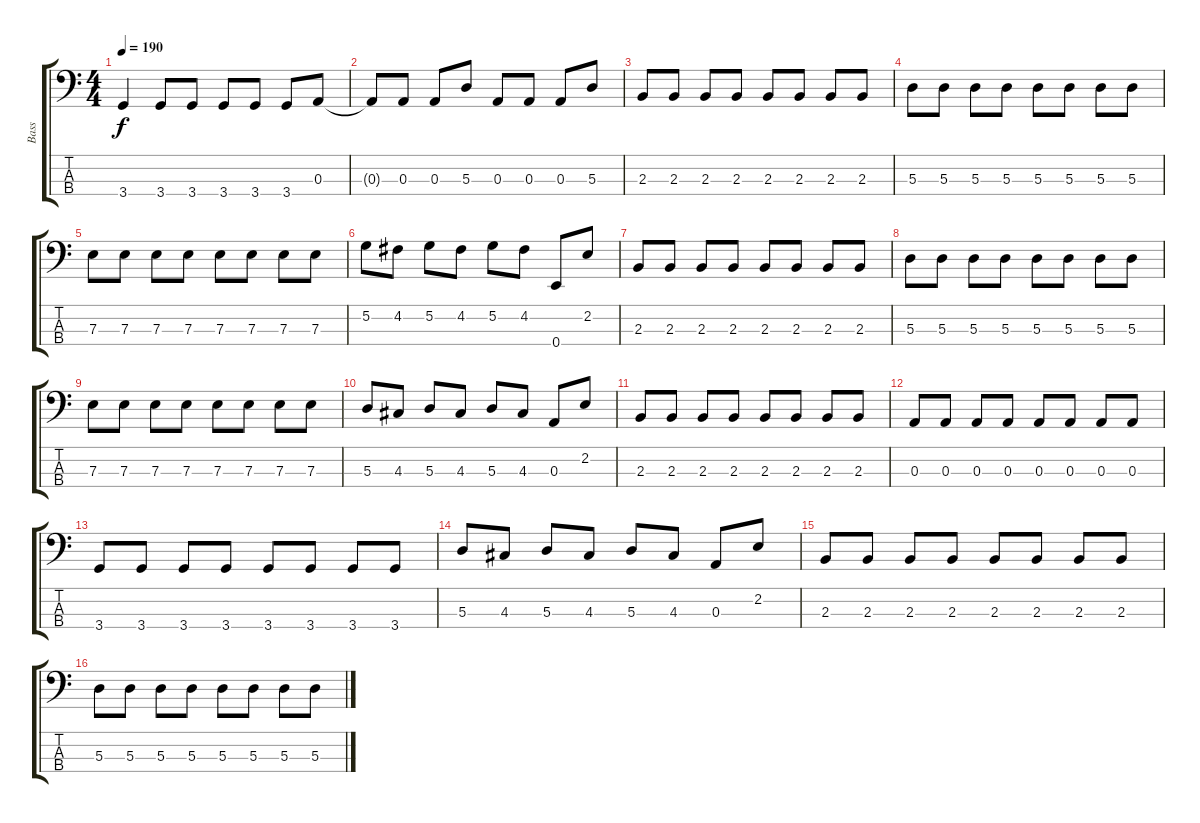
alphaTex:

\track ("Bass" "Bass") {instrument electricbassfinger}
\staff {score tabs}
\tuning (G2 D2 A1 E1) {hide}
\ts (4 4)
\tempo 190
\clef f4
\ks c
3.4.4{dy f} 3.4.8 3.4.8 3.4.8 3.4.8 3.4.8 0.3.8 |
0.3{t}.8 0.3.8 0.3.8 5.3.8 0.3.8 0.3.8 0.3.8 5.3.8 |
2.3.8 2.3.8 2.3.8 2.3.8 2.3.8 2.3.8 2.3.8 2.3.8 |
5.3.8 5.3.8 5.3.8 5.3.8 5.3.8 5.3.8 5.3.8 5.3.8 |
7.3.8 7.3.8 7.3.8 7.3.8 7.3.8 7.3.8 7.3.8 7.3.8 |
5.2.8 4.2.8 5.2.8 4.2.8 5.2.8 4.2.8 0.4.8 2.2.8 |
2.3.8 2.3.8 2.3.8 2.3.8 2.3.8 2.3.8 2.3.8 2.3.8 |
5.3.8 5.3.8 5.3.8 5.3.8 5.3.8 5.3.8 5.3.8 5.3.8 |
7.3.8 7.3.8 7.3.8 7.3.8 7.3.8 7.3.8 7.3.8 7.3.8 |
5.3.8 4.3.8 5.3.8 4.3.8 5.3.8 4.3.8 0.3.8 2.2.8 |
2.3.8 2.3.8 2.3.8 2.3.8 2.3.8 2.3.8 2.3.8 2.3.8 |
0.3.8 0.3.8 0.3.8 0.3.8 0.3.8 0.3.8 0.3.8 0.3.8 |
3.4.8 3.4.8 3.4.8 3.4.8 3.4.8 3.4.8 3.4.8 3.4.8 |
5.3.8 4.3.8 5.3.8 4.3.8 5.3.8 4.3.8 0.3.8 2.2.8 |
2.3.8 2.3.8 2.3.8 2.3.8 2.3.8 2.3.8 2.3.8 2.3.8 |
5.3.8 5.3.8 5.3.8 5.3.8 5.3.8 5.3.8 5.3.8 5.3.8
